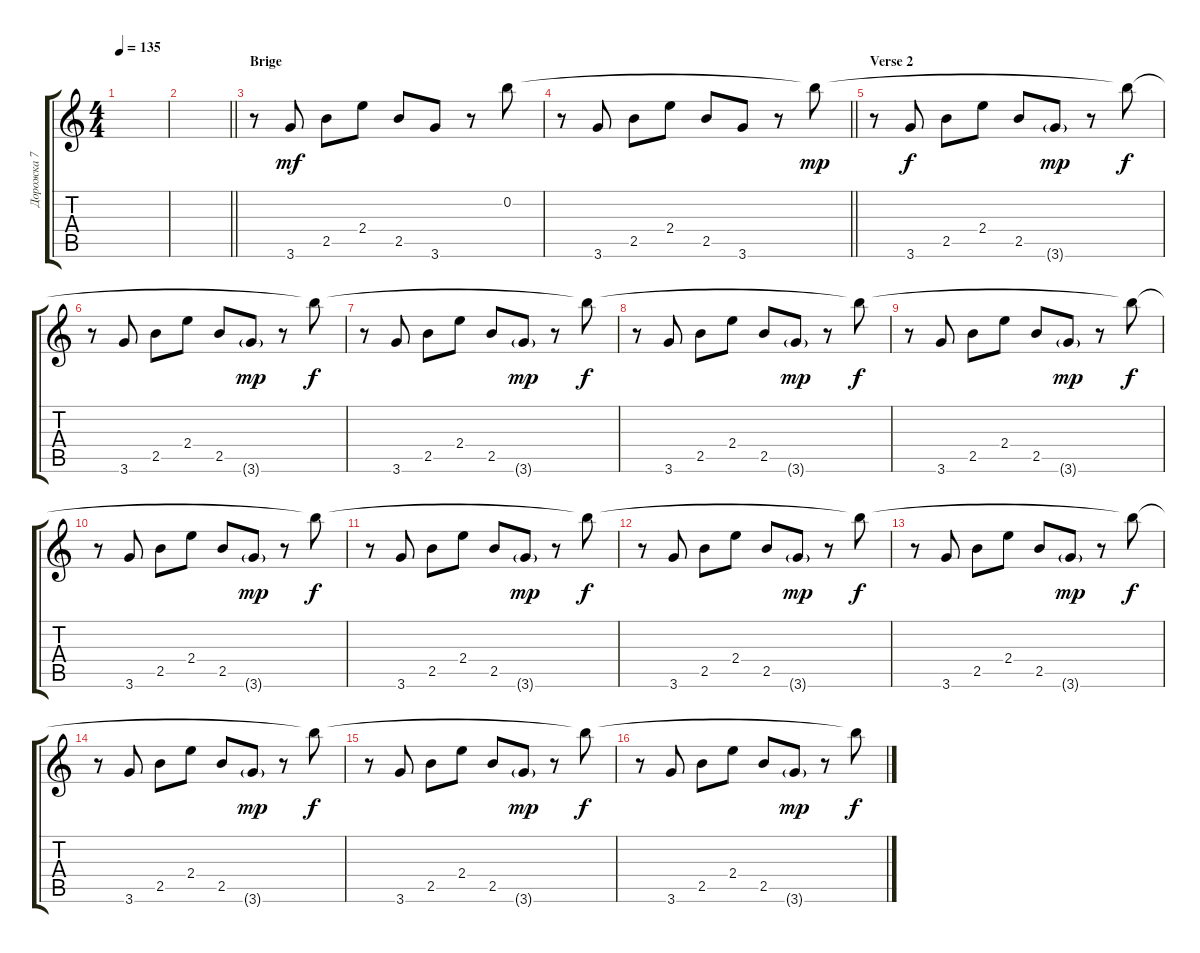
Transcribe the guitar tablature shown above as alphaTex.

\track ("Дорожка 7" "Дорожка 7") {instrument acousticguitarnylon}
\staff {score tabs}
\tuning (E5 B4 G4 D4 A3 E3) {hide}
\ts (4 4)
\tempo 135
\clef g2
\ks c
|
\barLineRight lightlight
|
\section ("" "Brige")
r.8 3.6.8{dy mf} 2.5.8 2.4.8 2.5.8 3.6.8 r.8 0.2.8 |
\barLineRight lightlight
r.8 3.6.8 2.5.8 2.4.8 2.5.8 3.6.8 r.8 0.2{t}.8{dy mp} |
\section ("" "Verse 2")
r.8 3.6.8{dy f} 2.5.8 2.4.8 2.5.8 3.6{g}.8{dy mp} r.8 0.2{t}.8{dy f} |
r.8 3.6.8 2.5.8 2.4.8 2.5.8 3.6{g}.8{dy mp} r.8 0.2{t}.8{dy f} |
r.8 3.6.8 2.5.8 2.4.8 2.5.8 3.6{g}.8{dy mp} r.8 0.2{t}.8{dy f} |
r.8 3.6.8 2.5.8 2.4.8 2.5.8 3.6{g}.8{dy mp} r.8 0.2{t}.8{dy f} |
r.8 3.6.8 2.5.8 2.4.8 2.5.8 3.6{g}.8{dy mp} r.8 0.2{t}.8{dy f} |
r.8 3.6.8 2.5.8 2.4.8 2.5.8 3.6{g}.8{dy mp} r.8 0.2{t}.8{dy f} |
r.8 3.6.8 2.5.8 2.4.8 2.5.8 3.6{g}.8{dy mp} r.8 0.2{t}.8{dy f} |
r.8 3.6.8 2.5.8 2.4.8 2.5.8 3.6{g}.8{dy mp} r.8 0.2{t}.8{dy f} |
r.8 3.6.8 2.5.8 2.4.8 2.5.8 3.6{g}.8{dy mp} r.8 0.2{t}.8{dy f} |
r.8 3.6.8 2.5.8 2.4.8 2.5.8 3.6{g}.8{dy mp} r.8 0.2{t}.8{dy f} |
r.8 3.6.8 2.5.8 2.4.8 2.5.8 3.6{g}.8{dy mp} r.8 0.2{t}.8{dy f} |
r.8 3.6.8 2.5.8 2.4.8 2.5.8 3.6{g}.8{dy mp} r.8 0.2{t}.8{dy f}
